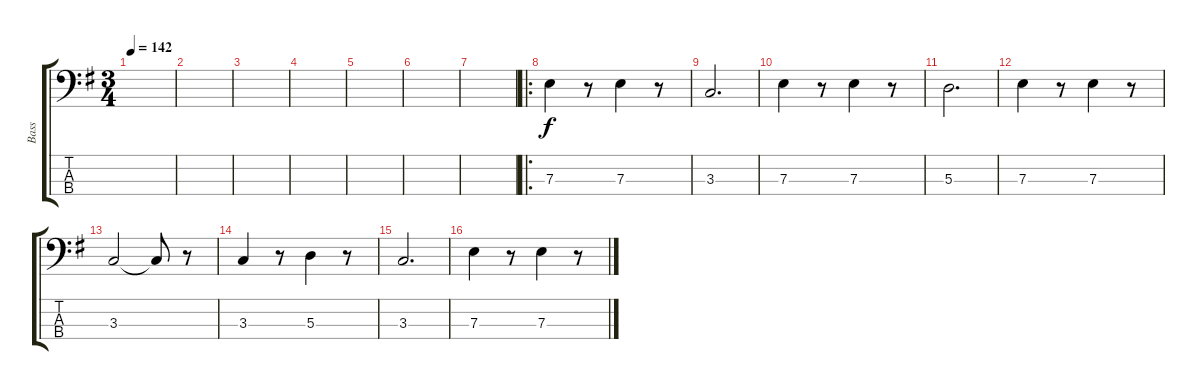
\track ("Bass" "Bass") {instrument electricbassfinger}
\staff {score tabs}
\tuning (G2 D2 A1 E1) {hide}
\ts (3 4)
\tempo 142
\clef f4
\ks eminor
|
|
|
|
|
|
|
\ro
7.3.4 r.8 7.3.4 r.8 |
3.3.2{d} |
7.3.4 r.8 7.3.4 r.8 |
5.3.2{d} |
7.3.4 r.8 7.3.4 r.8 |
3.3.2 3.3{t}.8 r.8 |
3.3.4 r.8 5.3.4 r.8 |
3.3.2{d} |
7.3.4 r.8 7.3.4 r.8
